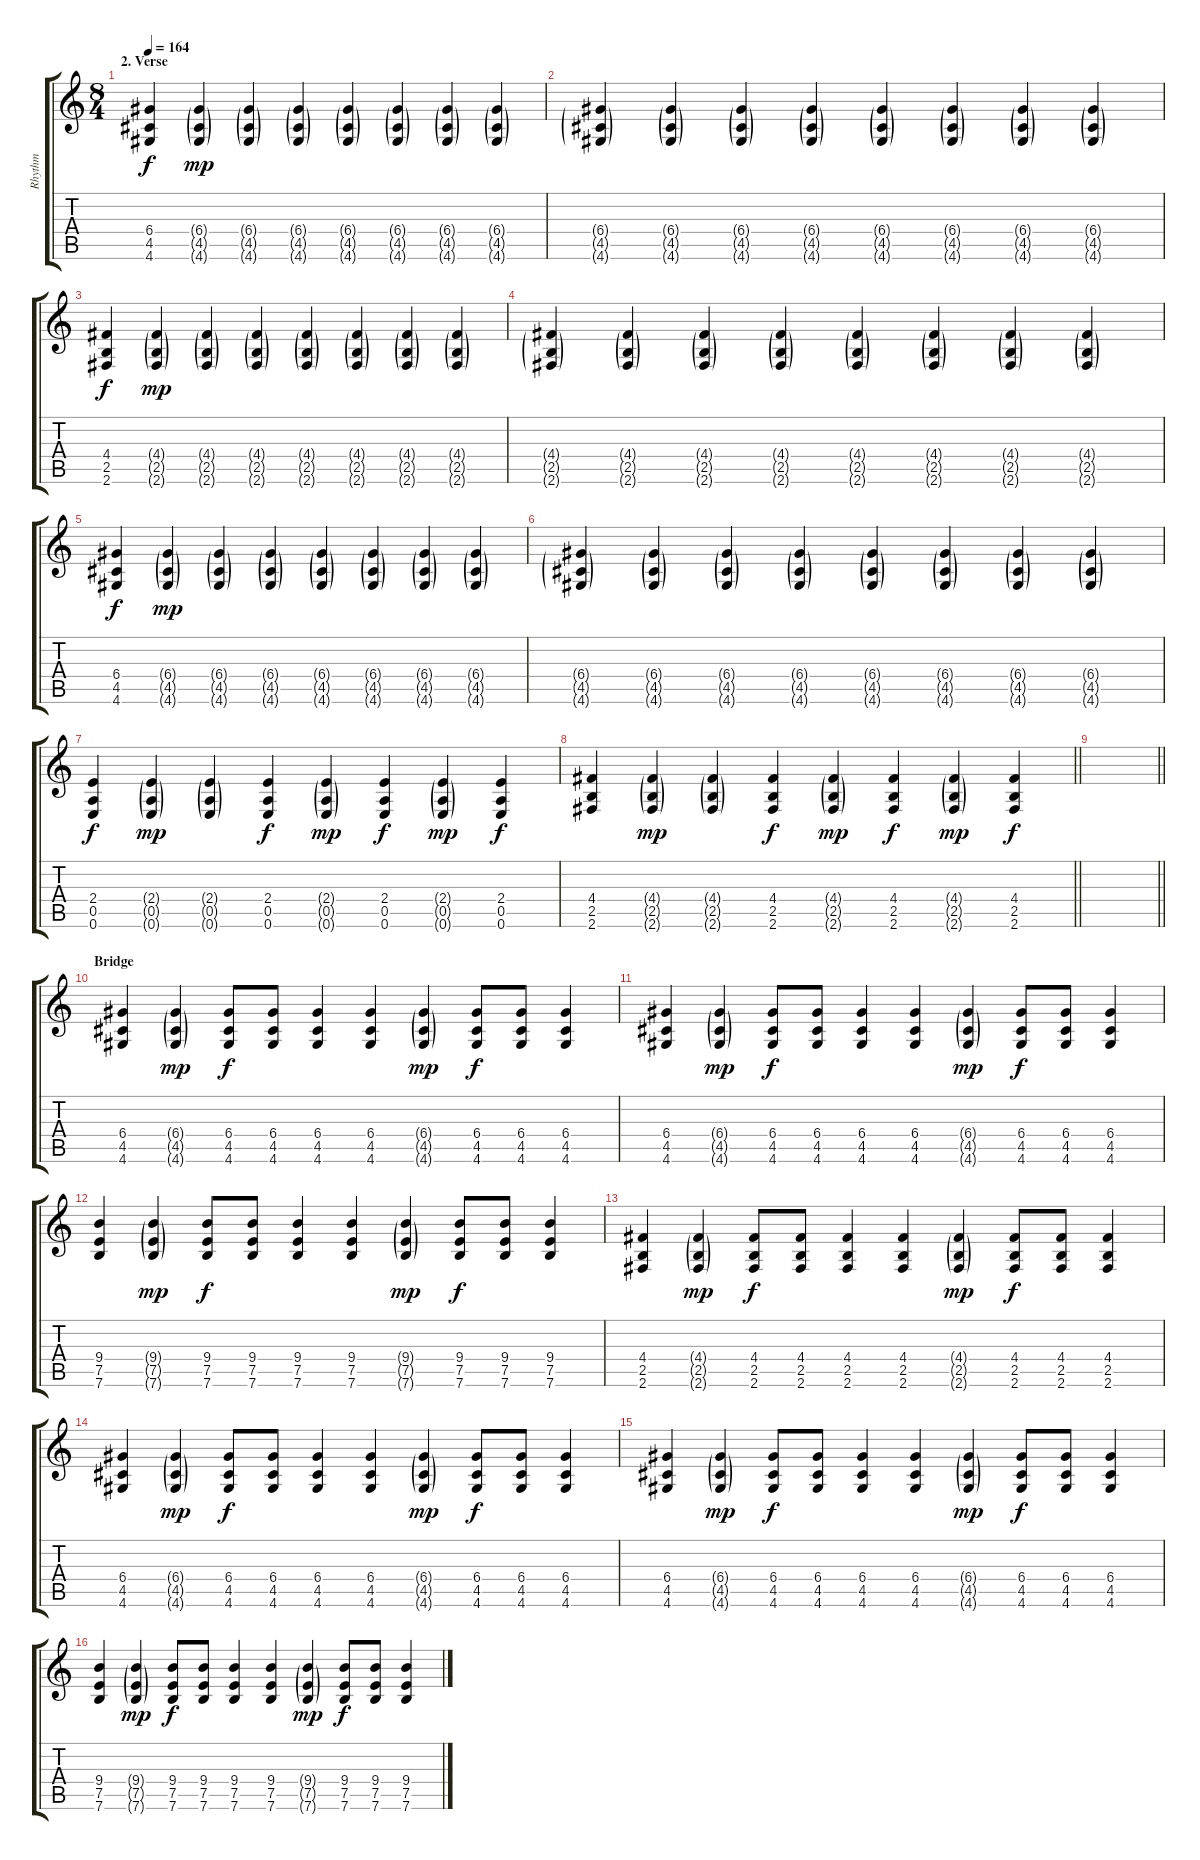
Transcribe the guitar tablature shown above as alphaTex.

\track ("Rhythm" "Rhythm") {instrument distortionguitar}
\staff {score tabs}
\tuning (E4 B3 G3 D3 A2 E2) {hide}
\ts (8 4)
\section ("" "2. Verse")
\tempo 164
\clef g2
\ks c
(6.4 4.5 4.6).4{dy f} (6.4{g} 4.5{g} 4.6{g}).4{dy mp} (6.4{g} 4.5{g} 4.6{g}).4 (6.4{g} 4.5{g} 4.6{g}).4 (6.4{g} 4.5{g} 4.6{g}).4 (6.4{g} 4.5{g} 4.6{g}).4 (6.4{g} 4.5{g} 4.6{g}).4 (6.4{g} 4.5{g} 4.6{g}).4 |
(6.4{g} 4.5{g} 4.6{g}).4 (6.4{g} 4.5{g} 4.6{g}).4 (6.4{g} 4.5{g} 4.6{g}).4 (6.4{g} 4.5{g} 4.6{g}).4 (6.4{g} 4.5{g} 4.6{g}).4 (6.4{g} 4.5{g} 4.6{g}).4 (6.4{g} 4.5{g} 4.6{g}).4 (6.4{g} 4.5{g} 4.6{g}).4 |
(4.4 2.5 2.6).4{dy f} (4.4{g} 2.5{g} 2.6{g}).4{dy mp} (4.4{g} 2.5{g} 2.6{g}).4 (4.4{g} 2.5{g} 2.6{g}).4 (4.4{g} 2.5{g} 2.6{g}).4 (4.4{g} 2.5{g} 2.6{g}).4 (4.4{g} 2.5{g} 2.6{g}).4 (4.4{g} 2.5{g} 2.6{g}).4 |
(4.4{g} 2.5{g} 2.6{g}).4 (4.4{g} 2.5{g} 2.6{g}).4 (4.4{g} 2.5{g} 2.6{g}).4 (4.4{g} 2.5{g} 2.6{g}).4 (4.4{g} 2.5{g} 2.6{g}).4 (4.4{g} 2.5{g} 2.6{g}).4 (4.4{g} 2.5{g} 2.6{g}).4 (4.4{g} 2.5{g} 2.6{g}).4 |
(6.4 4.5 4.6).4{dy f} (6.4{g} 4.5{g} 4.6{g}).4{dy mp} (6.4{g} 4.5{g} 4.6{g}).4 (6.4{g} 4.5{g} 4.6{g}).4 (6.4{g} 4.5{g} 4.6{g}).4 (6.4{g} 4.5{g} 4.6{g}).4 (6.4{g} 4.5{g} 4.6{g}).4 (6.4{g} 4.5{g} 4.6{g}).4 |
(6.4{g} 4.5{g} 4.6{g}).4 (6.4{g} 4.5{g} 4.6{g}).4 (6.4{g} 4.5{g} 4.6{g}).4 (6.4{g} 4.5{g} 4.6{g}).4 (6.4{g} 4.5{g} 4.6{g}).4 (6.4{g} 4.5{g} 4.6{g}).4 (6.4{g} 4.5{g} 4.6{g}).4 (6.4{g} 4.5{g} 4.6{g}).4 |
(2.4 0.5 0.6).4{dy f} (2.4{g} 0.5{g} 0.6{g}).4{dy mp} (2.4{g} 0.5{g} 0.6{g}).4 (2.4 0.5 0.6).4{dy f} (2.4{g} 0.5{g} 0.6{g}).4{dy mp} (2.4 0.5 0.6).4{dy f} (2.4{g} 0.5{g} 0.6{g}).4{dy mp} (2.4 0.5 0.6).4{dy f} |
\barLineRight lightlight
(4.4 2.5 2.6).4 (4.4{g} 2.5{g} 2.6{g}).4{dy mp} (4.4{g} 2.5{g} 2.6{g}).4 (4.4 2.5 2.6).4{dy f} (4.4{g} 2.5{g} 2.6{g}).4{dy mp} (4.4 2.5 2.6).4{dy f} (4.4{g} 2.5{g} 2.6{g}).4{dy mp} (4.4 2.5 2.6).4{dy f} |
\barLineRight lightlight
|
\section ("" "Bridge")
(6.4 4.5 4.6).4 (6.4{g} 4.5{g} 4.6{g}).4{dy mp} (6.4 4.5 4.6).8{dy f} (6.4 4.5 4.6).8 (6.4 4.5 4.6).4 (6.4 4.5 4.6).4 (6.4{g} 4.5{g} 4.6{g}).4{dy mp} (6.4 4.5 4.6).8{dy f} (6.4 4.5 4.6).8 (6.4 4.5 4.6).4 |
(6.4 4.5 4.6).4 (6.4{g} 4.5{g} 4.6{g}).4{dy mp} (6.4 4.5 4.6).8{dy f} (6.4 4.5 4.6).8 (6.4 4.5 4.6).4 (6.4 4.5 4.6).4 (6.4{g} 4.5{g} 4.6{g}).4{dy mp} (6.4 4.5 4.6).8{dy f} (6.4 4.5 4.6).8 (6.4 4.5 4.6).4 |
(9.4 7.5 7.6).4 (9.4{g} 7.5{g} 7.6{g}).4{dy mp} (9.4 7.5 7.6).8{dy f} (9.4 7.5 7.6).8 (9.4 7.5 7.6).4 (9.4 7.5 7.6).4 (9.4{g} 7.5{g} 7.6{g}).4{dy mp} (9.4 7.5 7.6).8{dy f} (9.4 7.5 7.6).8 (9.4 7.5 7.6).4 |
(4.4 2.5 2.6).4 (4.4{g} 2.5{g} 2.6{g}).4{dy mp} (4.4 2.5 2.6).8{dy f} (4.4 2.5 2.6).8 (4.4 2.5 2.6).4 (4.4 2.5 2.6).4 (4.4{g} 2.5{g} 2.6{g}).4{dy mp} (4.4 2.5 2.6).8{dy f} (4.4 2.5 2.6).8 (4.4 2.5 2.6).4 |
(6.4 4.5 4.6).4 (6.4{g} 4.5{g} 4.6{g}).4{dy mp} (6.4 4.5 4.6).8{dy f} (6.4 4.5 4.6).8 (6.4 4.5 4.6).4 (6.4 4.5 4.6).4 (6.4{g} 4.5{g} 4.6{g}).4{dy mp} (6.4 4.5 4.6).8{dy f} (6.4 4.5 4.6).8 (6.4 4.5 4.6).4 |
(6.4 4.5 4.6).4 (6.4{g} 4.5{g} 4.6{g}).4{dy mp} (6.4 4.5 4.6).8{dy f} (6.4 4.5 4.6).8 (6.4 4.5 4.6).4 (6.4 4.5 4.6).4 (6.4{g} 4.5{g} 4.6{g}).4{dy mp} (6.4 4.5 4.6).8{dy f} (6.4 4.5 4.6).8 (6.4 4.5 4.6).4 |
(9.4 7.5 7.6).4 (9.4{g} 7.5{g} 7.6{g}).4{dy mp} (9.4 7.5 7.6).8{dy f} (9.4 7.5 7.6).8 (9.4 7.5 7.6).4 (9.4 7.5 7.6).4 (9.4{g} 7.5{g} 7.6{g}).4{dy mp} (9.4 7.5 7.6).8{dy f} (9.4 7.5 7.6).8 (9.4 7.5 7.6).4
